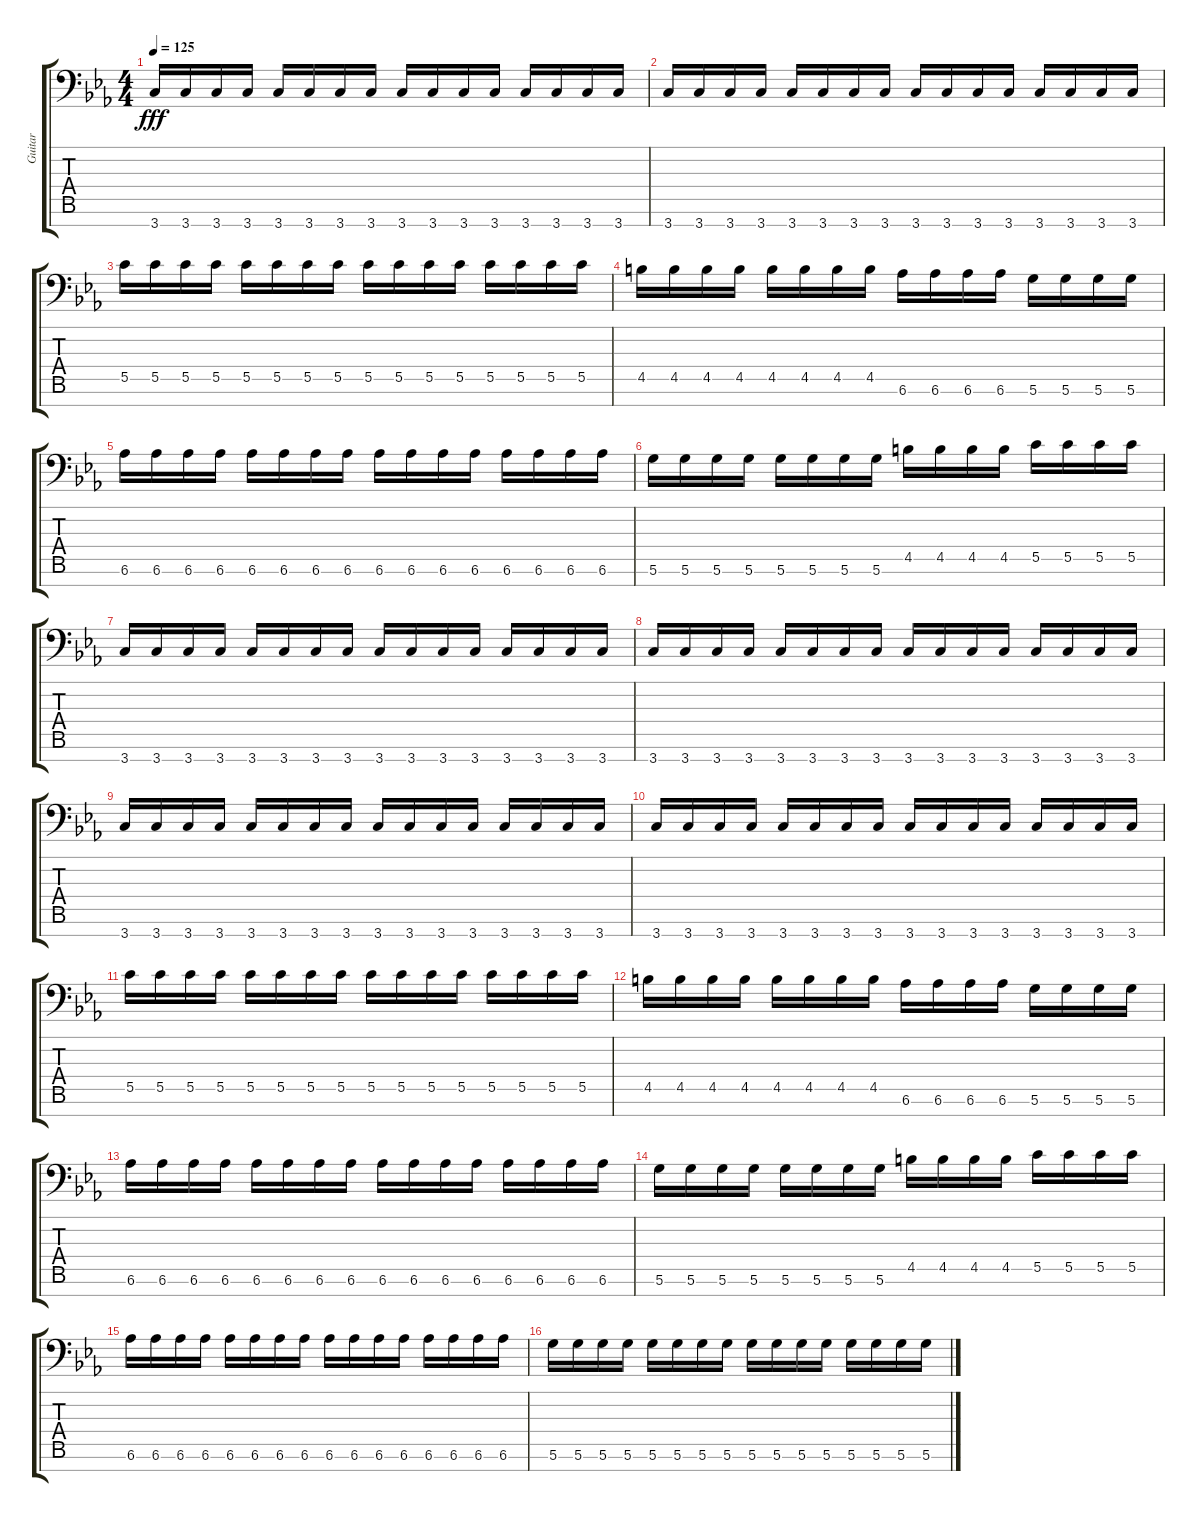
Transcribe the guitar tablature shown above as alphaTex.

\track ("Guitar" "Guitar") {instrument distortionguitar}
\staff {score tabs}
\tuning (D4 A3 F3 C3 G2 D2 A1) {hide}
\ts (4 4)
\tempo 125
\clef f4
\ks cminor
3.7.16{dy fff} 3.7.16 3.7.16 3.7.16 3.7.16 3.7.16 3.7.16 3.7.16 3.7.16 3.7.16 3.7.16 3.7.16 3.7.16 3.7.16 3.7.16 3.7.16 |
3.7.16 3.7.16 3.7.16 3.7.16 3.7.16 3.7.16 3.7.16 3.7.16 3.7.16 3.7.16 3.7.16 3.7.16 3.7.16 3.7.16 3.7.16 3.7.16 |
5.5.16 5.5.16 5.5.16 5.5.16 5.5.16 5.5.16 5.5.16 5.5.16 5.5.16 5.5.16 5.5.16 5.5.16 5.5.16 5.5.16 5.5.16 5.5.16 |
4.5.16 4.5.16 4.5.16 4.5.16 4.5.16 4.5.16 4.5.16 4.5.16 6.6.16 6.6.16 6.6.16 6.6.16 5.6.16 5.6.16 5.6.16 5.6.16 |
6.6.16 6.6.16 6.6.16 6.6.16 6.6.16 6.6.16 6.6.16 6.6.16 6.6.16 6.6.16 6.6.16 6.6.16 6.6.16 6.6.16 6.6.16 6.6.16 |
5.6.16 5.6.16 5.6.16 5.6.16 5.6.16 5.6.16 5.6.16 5.6.16 4.5.16 4.5.16 4.5.16 4.5.16 5.5.16 5.5.16 5.5.16 5.5.16 |
3.7.16 3.7.16 3.7.16 3.7.16 3.7.16 3.7.16 3.7.16 3.7.16 3.7.16 3.7.16 3.7.16 3.7.16 3.7.16 3.7.16 3.7.16 3.7.16 |
3.7.16 3.7.16 3.7.16 3.7.16 3.7.16 3.7.16 3.7.16 3.7.16 3.7.16 3.7.16 3.7.16 3.7.16 3.7.16 3.7.16 3.7.16 3.7.16 |
3.7.16 3.7.16 3.7.16 3.7.16 3.7.16 3.7.16 3.7.16 3.7.16 3.7.16 3.7.16 3.7.16 3.7.16 3.7.16 3.7.16 3.7.16 3.7.16 |
3.7.16 3.7.16 3.7.16 3.7.16 3.7.16 3.7.16 3.7.16 3.7.16 3.7.16 3.7.16 3.7.16 3.7.16 3.7.16 3.7.16 3.7.16 3.7.16 |
5.5.16 5.5.16 5.5.16 5.5.16 5.5.16 5.5.16 5.5.16 5.5.16 5.5.16 5.5.16 5.5.16 5.5.16 5.5.16 5.5.16 5.5.16 5.5.16 |
4.5.16 4.5.16 4.5.16 4.5.16 4.5.16 4.5.16 4.5.16 4.5.16 6.6.16 6.6.16 6.6.16 6.6.16 5.6.16 5.6.16 5.6.16 5.6.16 |
6.6.16 6.6.16 6.6.16 6.6.16 6.6.16 6.6.16 6.6.16 6.6.16 6.6.16 6.6.16 6.6.16 6.6.16 6.6.16 6.6.16 6.6.16 6.6.16 |
5.6.16 5.6.16 5.6.16 5.6.16 5.6.16 5.6.16 5.6.16 5.6.16 4.5.16 4.5.16 4.5.16 4.5.16 5.5.16 5.5.16 5.5.16 5.5.16 |
6.6.16 6.6.16 6.6.16 6.6.16 6.6.16 6.6.16 6.6.16 6.6.16 6.6.16 6.6.16 6.6.16 6.6.16 6.6.16 6.6.16 6.6.16 6.6.16 |
5.6.16 5.6.16 5.6.16 5.6.16 5.6.16 5.6.16 5.6.16 5.6.16 5.6.16 5.6.16 5.6.16 5.6.16 5.6.16 5.6.16 5.6.16 5.6.16
